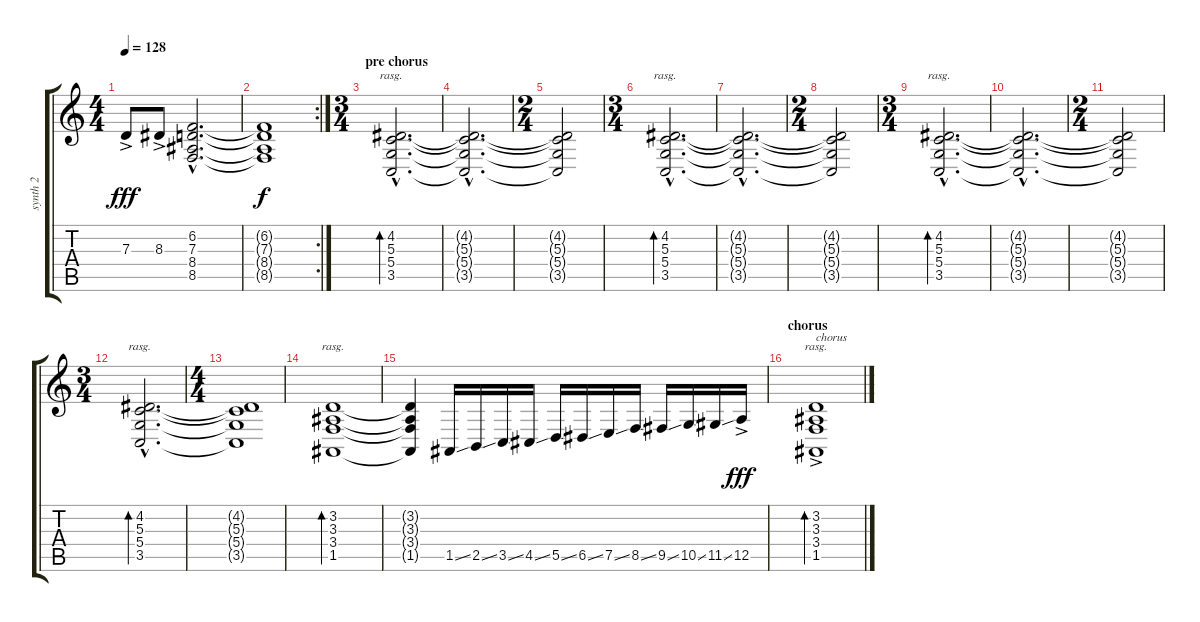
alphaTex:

\track ("synth 2" "synth 2") {instrument stringensemble1}
\staff {score tabs}
\tuning (E4 B3 G3 D3 A2 E2) {hide}
\ts (4 4)
\tempo 128
\clef g2
\ks c
7.3{ac}.8{dy fff} 8.3{ac}.8 (6.2{hac} 7.3{hac} 8.4{hac} 8.5{hac}).2{d} |
\rc 2
(6.2{t} 7.3{t} 8.4{t} 8.5{t}).1{dy f} |
\ts (3 4)
\section ("" "pre chorus")
(4.2{hac} 5.3{hac} 5.4{hac} 3.5{hac}).2{d bd 480 rasg ii} |
(4.2{hac t} 5.3{hac t} 5.4{hac t} 3.5{hac t}).2{d} |
\ts (2 4)
(4.2{t} 5.3{t} 5.4{t} 3.5{t}).2 |
\ts (3 4)
(4.2{hac} 5.3{hac} 5.4{hac} 3.5{hac}).2{d bd 480 rasg ii} |
(4.2{hac t} 5.3{hac t} 5.4{hac t} 3.5{hac t}).2{d} |
\ts (2 4)
(4.2{t} 5.3{t} 5.4{t} 3.5{t}).2 |
\ts (3 4)
(4.2{hac} 5.3{hac} 5.4{hac} 3.5{hac}).2{d bd 480 rasg ii} |
(4.2{hac t} 5.3{hac t} 5.4{hac t} 3.5{hac t}).2{d} |
\ts (2 4)
(4.2{t} 5.3{t} 5.4{t} 3.5{t}).2 |
\ts (3 4)
(4.2{hac} 5.3{hac} 5.4{hac} 3.5{hac}).2{d bd 480 rasg ii} |
\ts (4 4)
(4.2{t} 5.3{t} 5.4{t} 3.5{t}).1 |
(3.2 3.3 3.4 1.5).1{bd 480 rasg ii} |
(3.2{t} 3.3{t} 3.4{t} 1.5{t}).4 1.5{ss}.16 2.5{ss}.16 3.5{ss}.16 4.5{ss}.16 5.5{ss}.16 6.5{ss}.16 7.5{ss}.16 8.5{ss}.16 9.5{ss}.16 10.5{ss}.16 11.5{ss}.16 12.5{ac}.16{dy fff} |
\section ("" "chorus")
(3.2 3.3{ac} 3.4 1.5).1{bd 480 rasg ii txt "chorus"}
